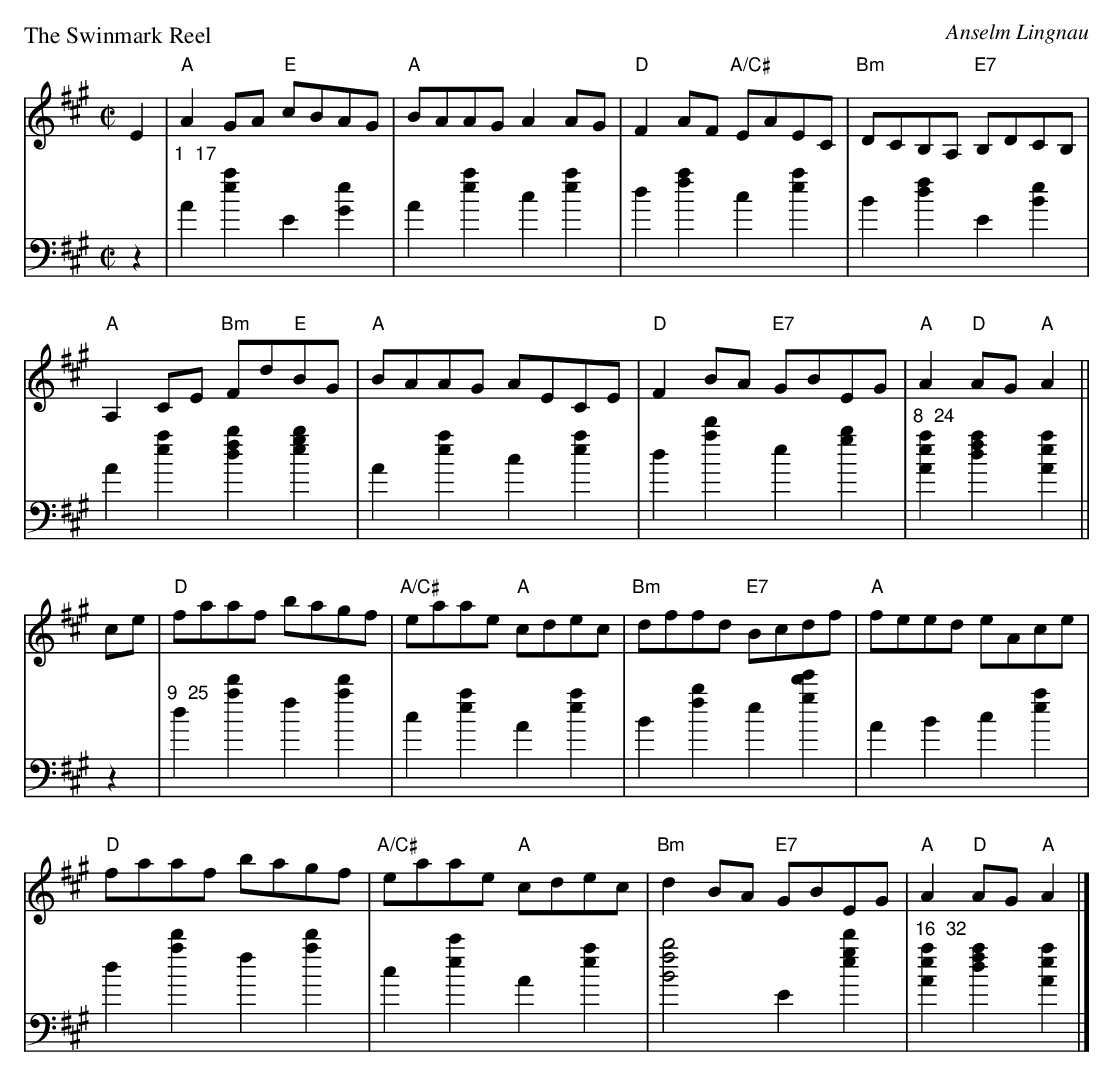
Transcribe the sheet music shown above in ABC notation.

X:1
P:The Swinmark Reel
C:Anselm Lingnau
M:C|
K:A
V:Rh clef=treble staves=2 brace=2
V:Lh clef=bass
[V:Rh] E2|"A"A2 GA       "E"cBAG |"A"BAAG A2 AG   |\
[V:Lh] z2|"1  17"A2[e2a2]E2[G2e2]|A2[e2a2]c2[e2a2]|\
[V:Rh]    "D"F2 AF "A/C#"EAEC|"Bm"DCB,A, "E7"B,DCB,|
[V:Lh]    d2[f2a2] c2[e2a2]  |B2[d2f2]   E2[B2e2]  |
[V:Rh] "A"A,2 CE "Bm"Fd"E"BG   |"A"BAAG AECE    |"D"F2BA "E7"GBEG |"A"A2 "D"AG "A"A2||
[V:Lh] A2[e2a2][d2f2b2][e2g2b2]|A2[e2a2]c2[e2a2]|d2[a2d'2]e2[g2b2]|"8  24"[A2e2a2][d2f2a2][A2e2a2]||
[V:Rh] ce|"D"faaf bagf|"A/C#"eaae "A"cdec|"Bm"dffd "E7"Bcdf|"A"feed eAce|
[V:Lh] z2|"9  25"d2[a2d'2]f2[a2d'2]|c2[e2a2]A2[e2a2]|B2[f2b2]e2[g2d'2e'2]|A2B2c2[e2a2]|
[V:Rh] "D"faaf bagf|"A/C#"eaae "A"cdec|"Bm"d2 BA "E7"GBEG|"A"A2 "D"AG "A"A2|]
[V:Lh] d2[a2d'2]f2[a2d'2]|c2[e2c'2]A2[e2a2]|[B4f4b4]E2[e2g2d'2]|"16  32"[A2e2a2][d2f2a2][A2e2a2]|]
